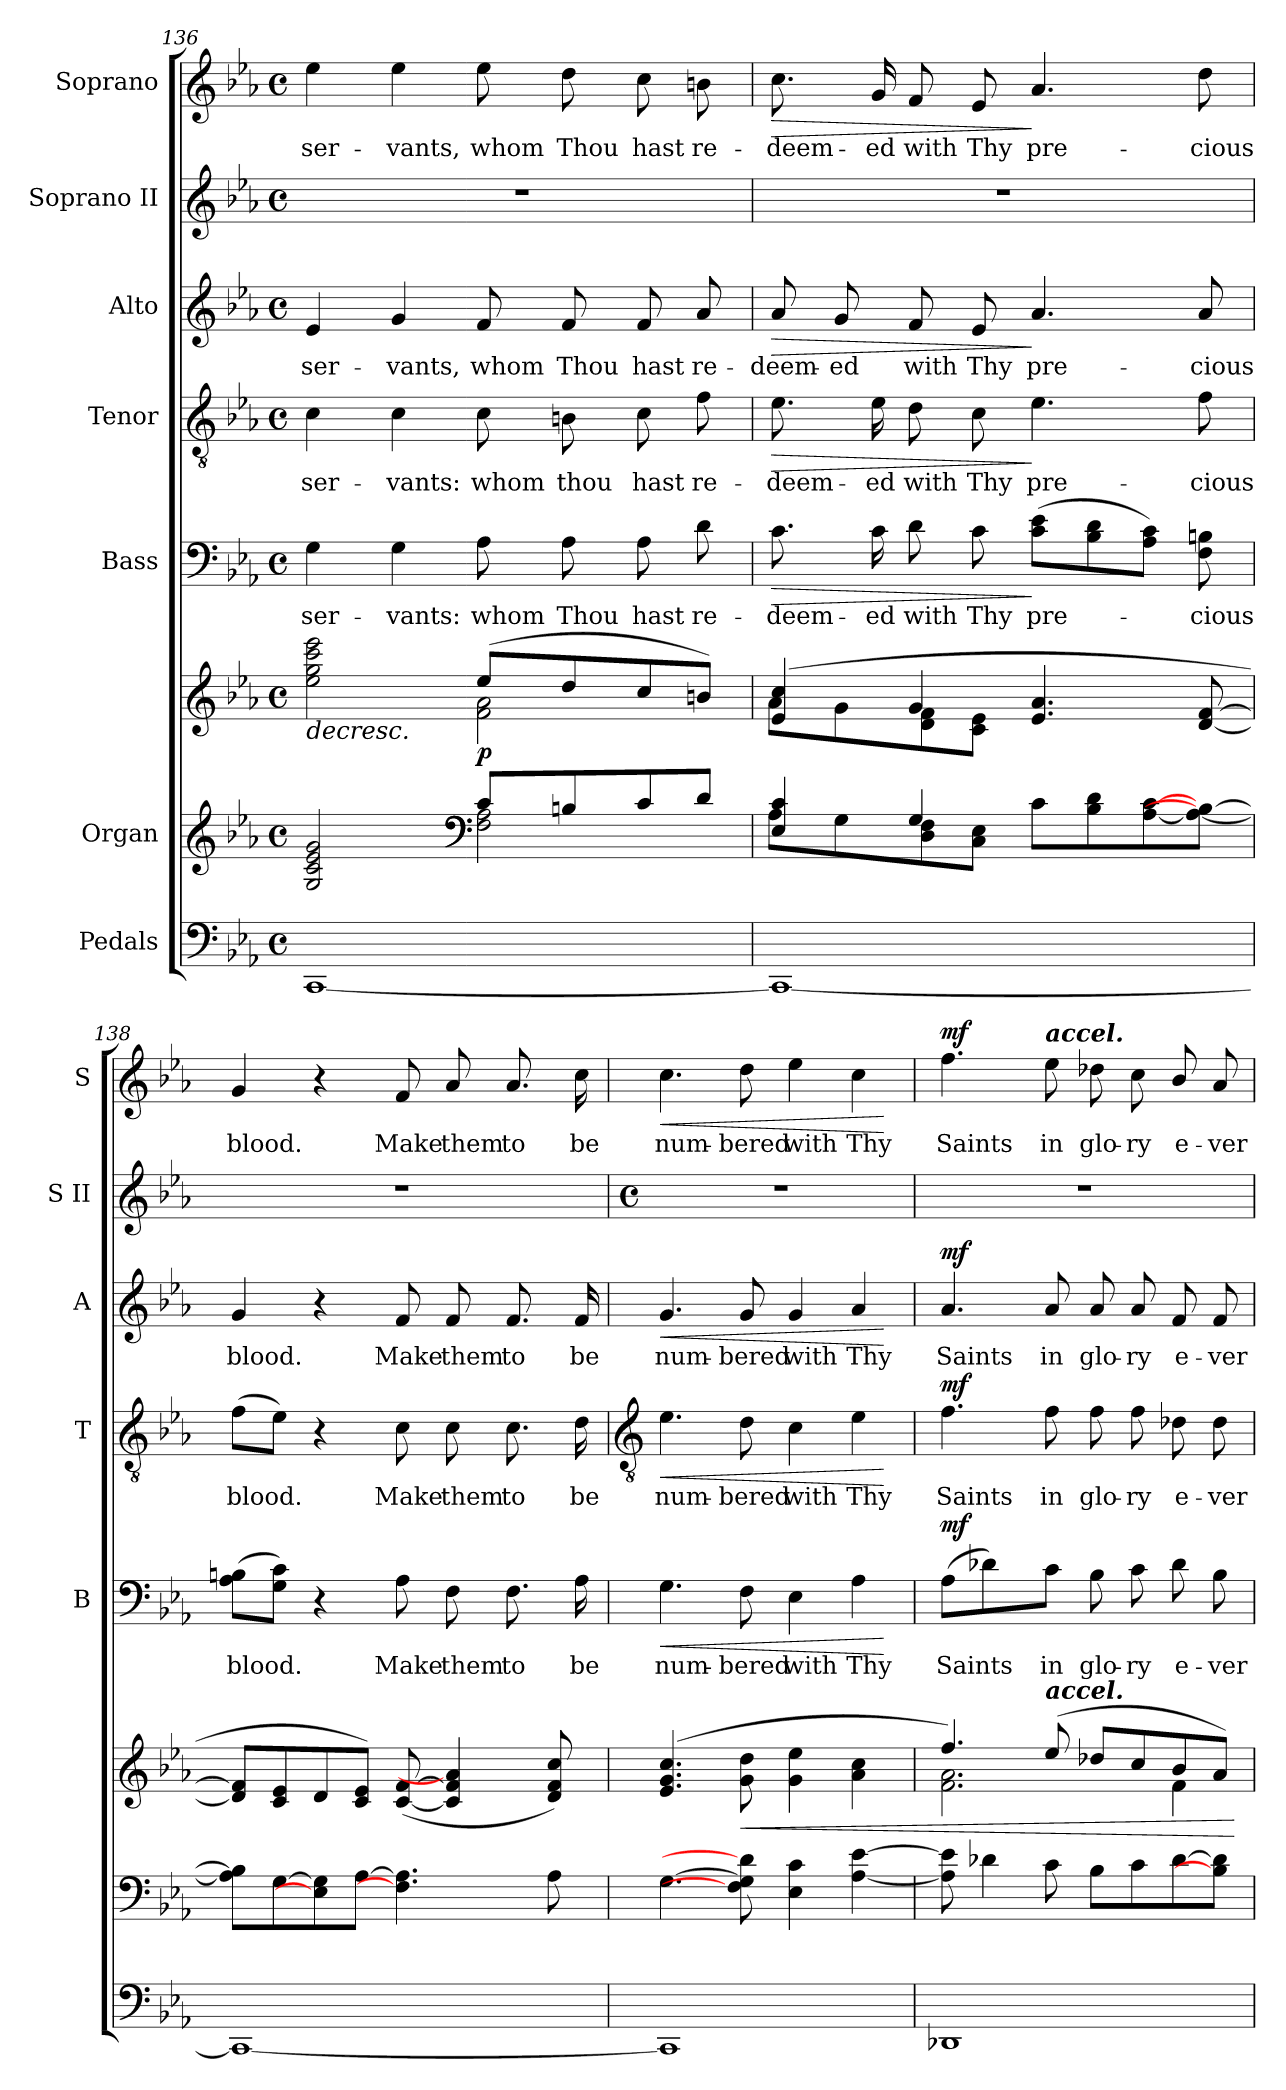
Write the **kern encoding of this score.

**kern	**kern	**kern	**dynam	**kern	**text	**dynam	**kern	**text	**dynam	**kern	**text	**dynam	**kern	**kern	**text	**dynam
*part7	*part6	*part6	*part6	*part5	*part5	*part5	*part4	*part4	*part4	*part3	*part3	*part3	*part2	*part1	*part1	*part1
*staff8	*staff7	*staff6	*staff6/7	*staff5	*staff5	*staff5	*staff4	*staff4	*staff4	*staff3	*staff3	*staff3	*staff2	*staff1	*staff1	*staff1
*I"Pedals	*I"Organ	*	*	*I"Bass	*	*	*I"Tenor	*	*	*I"Alto	*	*	*I"Soprano II	*I"Soprano	*	*
*	*	*	*	*I'B	*	*	*I'T	*	*	*I'A	*	*	*I'S II	*I'S	*	*
!!LO:LB:g=z
*clefF4	*clefG2	*clefG2	*	*clefF4	*	*	*clefGv2	*	*	*clefG2	*	*	*clefG2	*clefG2	*	*
*k[b-e-a-]	*k[b-e-a-]	*k[b-e-a-]	*	*k[b-e-a-]	*	*	*k[b-e-a-]	*	*	*k[b-e-a-]	*	*	*k[b-e-a-]	*k[b-e-a-]	*	*
*E-:	*E-:	*E-:	*	*E-:	*	*	*E-:	*	*	*E-:	*	*	*E-:	*E-:	*	*
*M4/4	*M4/4	*M4/4	*	*M4/4	*	*	*M4/4	*	*	*M4/4	*	*	*M4/4	*M4/4	*	*
*met(c)	*met(c)	*met(c)	*	*met(c)	*	*	*met(c)	*	*	*met(c)	*	*	*met(c)	*met(c)	*	*
=136	=136	=136	=136	=136	=136	=136	=136	=136	=136	=136	=136	=136	=136	=136	=136	=136
*	*^	*	*	*	*	*	*	*	*	*	*	*	*	*	*	*
!	!	!	!	!LO:HP:b	!	!LO:LY:b	!	!	!LO:LY:b	!	!	!LO:LY:b	!	!	!	!LO:LY:b	!
*	*	*	*^	*	*	*	*	*	*	*	*	*	*	*	*	*	*
[1CC	2G 2c 2e- 2g	2ryy	2ee-\ 2gg\ 2ccc\ 2eee-\	2ryy	>	4G	ser-	.	4c	ser-	.	4e-	ser-	.	1r	4ee-	ser-	.
!	!	!	!	!	!	!	!LO:LY:b	!	!	!LO:LY:b	!	!	!LO:LY:b	!	!	!	!LO:LY:b	!
.	.	.	.	.	.	4G	-vants:	.	4c	-vants:	.	4g	-vants,	.	.	4ee-	-vants,	.
*	*clefF4	*	*	*	*	*	*	*	*	*	*	*	*	*	*	*	*	*
!	!	!	!	!	!LO:DY:b	!	!LO:LY:b	!	!	!LO:LY:b	!	!	!LO:LY:b	!	!	!	!LO:LY:b	!
.	8c/L	2F\ 2A-\	(<8ee-/L	2f\ 2a-\	p	8A-	whom	.	8c	whom	.	8f	whom	.	.	8ee-	whom	.
!	!	!	!	!	!	!	!LO:LY:b	!	!	!LO:LY:b	!	!	!LO:LY:b	!	!	!	!LO:LY:b	!
.	8Bn/	.	8dd/	.	.	8A-	Thou	.	8Bn	thou	.	8f	Thou	.	.	8dd	Thou	.
!	!	!	!	!	!	!	!LO:LY:b	!	!	!LO:LY:b	!	!	!LO:LY:b	!	!	!	!LO:LY:b	!
.	8c/	.	8cc/	.	.	8A-	hast	.	8c	hast	.	8f	hast	.	.	8cc	hast	.
!	!	!	!	!	!	!	!LO:LY:b	!	!	!LO:LY:b	!	!	!LO:LY:b	!	!	!	!LO:LY:b	!
.	8d/J	.	8bn/J)	.	.	8d	re-	.	8f	re-	.	8a-	re-	.	.	8bn	re-	.
=137	=137	=137	=137	=137	=137	=137	=137	=137	=137	=137	=137	=137	=137	=137	=137	=137	=137	=137
!	!	!	!	!	!	!	!LO:LY:b	!LO:HP:b	!	!LO:LY:b	!LO:HP:b	!	!LO:LY:b	!LO:HP:b	!	!	!LO:LY:b	!LO:HP:b
1CC_	4E-/ 4c/	8A-\L	(<4e- 4cc	8a-\L	.	8.c	-deem-	>	8.e-	-deem-	>	8a-	-deem-	>	1r	8.cc	-deem-	>
!	!	!	!	!	!	!	!	!	!	!	!	!	!LO:LY:b	!	!	!	!	!
.	.	8G\	.	8g\	.	.	.	.	.	.	.	8g	-ed	.	.	.	.	.
!	!	!	!	!	!	!	!LO:LY:b	!	!	!LO:LY:b	!	!	!	!	!	!	!LO:LY:b	!
.	.	.	.	.	.	16c	-ed	.	16e-	-ed	.	.	.	.	.	16g	-ed	.
!	!	!	!	!	!	!	!LO:LY:b	!	!	!LO:LY:b	!	!	!LO:LY:b	!	!	!	!LO:LY:b	!
.	4G/	8D\ 8F\	4g	8d\ 8f\	.	8d	with	.	8d	with	.	8f	with	.	.	8f	with	.
!	!	!	!	!	!	!	!LO:LY:b	!	!	!LO:LY:b	!	!	!LO:LY:b	!	!	!	!LO:LY:b	!
.	.	8C\ 8E-\J	.	8c\ 8e-\J	.	8c	Thy	.	8c	Thy	.	8e-	Thy	.	.	8e-	Thy	.
!	!	!	!	!	!	!	!LO:LY:b	!	!	!LO:LY:b	!	!	!LO:LY:b	!	!	!	!LO:LY:b	!
.	8c\L	2ryy	4.e- 4.a-	2ryy	.	(>8c 8e-L	pre-	]	4.e-	pre-	]	4.a-	pre-	]	.	4.a-	pre-	]
.	8B-\ 8d\	.	.	.	.	8B- 8d	.	.	.	.	.	.	.	.	.	.	.	.
.	[8A-\ [8c\	.	.	.	.	8A- 8cJ)	.	.	.	.	.	.	.	.	.	.	.	.
!	!	!	!	!	!	!	!LO:LY:b	!	!	!LO:LY:b	!	!	!LO:LY:b	!	!	!	!LO:LY:b	!
.	8A-\_ 8B\_J	.	[8d [8f	.	.	8F 8Bn	cious	.	8f	-cious	.	8a-	-cious	.	.	8dd	-cious	.
=138	=138	=138	=138	=138	=138	=138	=138	=138	=138	=138	=138	=138	=138	=138	=138	=138	=138	=138
!	!	!	!	!	!	!	!LO:LY:b	!	!	!LO:LY:b	!	!	!LO:LY:b	!	!	!	!LO:LY:b	!
1CC_	8A-\] 8B\]L	2ryy	8d] 8f]L	2ryy	.	(>8A- 8BnL	blood.	.	(>8fL	blood.	.	4g	blood.	.	1r	4g	blood.	.
.	[8G\	.	8c 8e-	.	.	8G 8cJ)	.	.	8e-J)	.	.	.	.	.	.	.	.	.
.	8E-\] 8G\]	.	8d	.	.	4r	.	.	4r	.	.	4r	.	.	.	4r	.	.
.	[8A-\J	.	8c 8e-J)	.	.	.	.	.	.	.	.	.	.	.	.	.	.	.
!	!	!	!	!	!	!	!LO:LY:b	!	!	!LO:LY:b	!	!	!LO:LY:b	!	!	!	!LO:LY:b	!
.	4.F\] 4.A-\]	2ryy	(<[8c [8f	2ryy	.	8A-	Make	.	8c	Make	.	8f	Make	.	.	8f	Make	.
!	!	!	!	!	!	!	!LO:LY:b	!	!	!LO:LY:b	!	!	!LO:LY:b	!	!	!	!LO:LY:b	!
.	.	.	4c] 4f] 4a-]	.	.	8F	them	.	8c	them	.	8f	them	.	.	8a-	them	.
!	!	!	!	!	!	!	!LO:LY:b	!	!	!LO:LY:b	!	!	!LO:LY:b	!	!	!	!LO:LY:b	!
.	.	.	.	.	.	8.F	to	.	8.c	to	.	8.f	to	.	.	8.a-	to	.
.	8A-\	.	8d 8f 8cc)	.	.	.	.	.	.	.	.	.	.	.	.	.	.	.
!	!	!	!	!	!	!	!LO:LY:b	!	!	!LO:LY:b	!	!	!LO:LY:b	!	!	!	!LO:LY:b	!
.	.	.	.	.	.	16A-	be	.	16d	be	.	16f	be	.	.	16cc	be	.
!!LO:LB:g=z
=139	=139	=139	=139	=139	=139	=139	=139	=139	=139	=139	=139	=139	=139	=139	=139	=139	=139	=139
*	*	*	*	*	*	*	*	*	*clefGv2	*	*	*	*	*	*	*	*	*
*	*	*	*	*	*	*	*	*	*	*	*	*	*	*	*M4/4	*	*	*
*	*	*	*	*	*	*	*	*	*	*	*	*	*	*	*met(c)	*	*	*
!	!	!	!	!	!	!	!LO:LY:b	!LO:HP:b	!	!LO:LY:b	!LO:HP:b	!	!LO:LY:b	!LO:HP:b	!	!	!LO:LY:b	!LO:HP:b
1CC]	[4.G\	1ryy	(>4.e- 4.g 4.cc	2ryy	.	4.G	num-	<	4.e-	num-	<	4.g	num-	<	1r	4.cc	num-	<
!	!	!	!	!	!LO:HP:b	!	!LO:LY:b	!	!	!LO:LY:b	!	!	!LO:LY:b	!	!	!	!LO:LY:b	!
.	8F\] 8G\] 8d\]	.	8g 8dd	.	<	8F	-bered	.	8d	-bered	.	8g	-bered	.	.	8dd	-bered	.
!	!	!	!	!	!	!	!LO:LY:b	!	!	!LO:LY:b	!	!	!LO:LY:b	!	!	!	!LO:LY:b	!
.	4E-\ 4c\	.	4g 4ee-	2ryy	.	4E-	with	.	4c	with	.	4g	with	.	.	4ee-	with	.
!	!	!	!	!	!	!	!LO:LY:b	!	!	!LO:LY:b	!	!	!LO:LY:b	!	!	!	!LO:LY:b	!
.	[4A-\ [4e-\	.	4a- 4cc	.	.	4A-	Thy	.	4e-	Thy	.	4a-	Thy	.	.	4cc	Thy	.
*	*v	*v	*	*	*	*	*	*	*	*	*	*	*	*	*	*	*	*
*	*	*v	*v	*	*	*	*	*	*	*	*	*	*	*	*	*	*
.	.	.	]	.	.	[	.	.	[	.	.	[	.	.	.	[
=140	=140	=140	=140	=140	=140	=140	=140	=140	=140	=140	=140	=140	=140	=140	=140	=140
*	*^	*^	*	*	*	*	*	*	*	*	*	*	*	*	*	*
!	!	!	!	!	!	!	!LO:LY:b	!LO:DY:b	!	!LO:LY:b	!LO:DY:b	!	!LO:LY:b	!LO:DY:b	!	!	!LO:LY:b	!LO:DY:b
1DD-X	8A-\] 8e-\]	1ryy	4.ff/)	2.f\ 2.a-\	.	(>8A-L	Saints	mf	4.f	Saints	mf	4.a-	Saints	mf	1r	4.ff	Saints	mf
.	4d-X	.	.	.	.	4d-X)	.	.	.	.	.	.	.	.	.	.	.	.
!	!	!	!	!	!	!	!	!	!	!	!	!	!	!	!	!LO:TX:a:Bi:t=accel.	!	!
!	!	!	!LO:TX:a:Bi:t=accel.	!	!	!	!	!	!	!	!	!	!	!	!	!	!	!
!	!	!	!	!	!	!	!LO:LY:b	!	!	!LO:LY:b	!	!	!LO:LY:b	!	!	!	!LO:LY:b	!
.	8c	.	(<8ee-/	.	.	8cJ	in	.	8f	in	.	8a-	in	.	.	8ee-	in	.
!	!	!	!	!	!	!	!LO:LY:b	!	!	!LO:LY:b	!	!	!LO:LY:b	!	!	!	!LO:LY:b	!
.	8B-L	.	8dd-X/L	.	.	8B-	glo-	.	8f	glo-	.	8a-	glo-	.	.	8dd-X	glo-	.
!	!	!	!	!	!	!	!LO:LY:b	!	!	!LO:LY:b	!	!	!LO:LY:b	!	!	!	!LO:LY:b	!
.	8c	.	8cc/	.	.	8c	-ry	.	8f	-ry	.	8a-	-ry	.	.	8cc	-ry	.
!	!	!	!	!	!	!	!LO:LY:b	!	!	!LO:LY:b	!	!	!LO:LY:b	!	!	!	!LO:LY:b	!
.	[8d-	.	8b-/	4f\	.	8d-	e-	.	8d-X	e-	.	8f	e-	.	.	8b-/	e-	.
!	!	!	!	!	!	!	!LO:LY:b	!	!	!LO:LY:b	!	!	!LO:LY:b	!	!	!	!LO:LY:b	!
.	8B-] 8d-]J	.	8a-/J)	.	.	8B-	-ver-	.	8d-	-ver-	.	8f	-ver-	.	.	8a-	-ver-	.
*	*v	*v	*	*	*	*	*	*	*	*	*	*	*	*	*	*	*	*
*	*	*v	*v	*	*	*	*	*	*	*	*	*	*	*	*	*	*
.	.	.	[	.	.	.	.	.	.	.	.	.	.	.	.	.
=	=	=	=	=	=	=	=	=	=	=	=	=	=	=	=	=
*-	*-	*-	*-	*-	*-	*-	*-	*-	*-	*-	*-	*-	*-	*-	*-	*-
